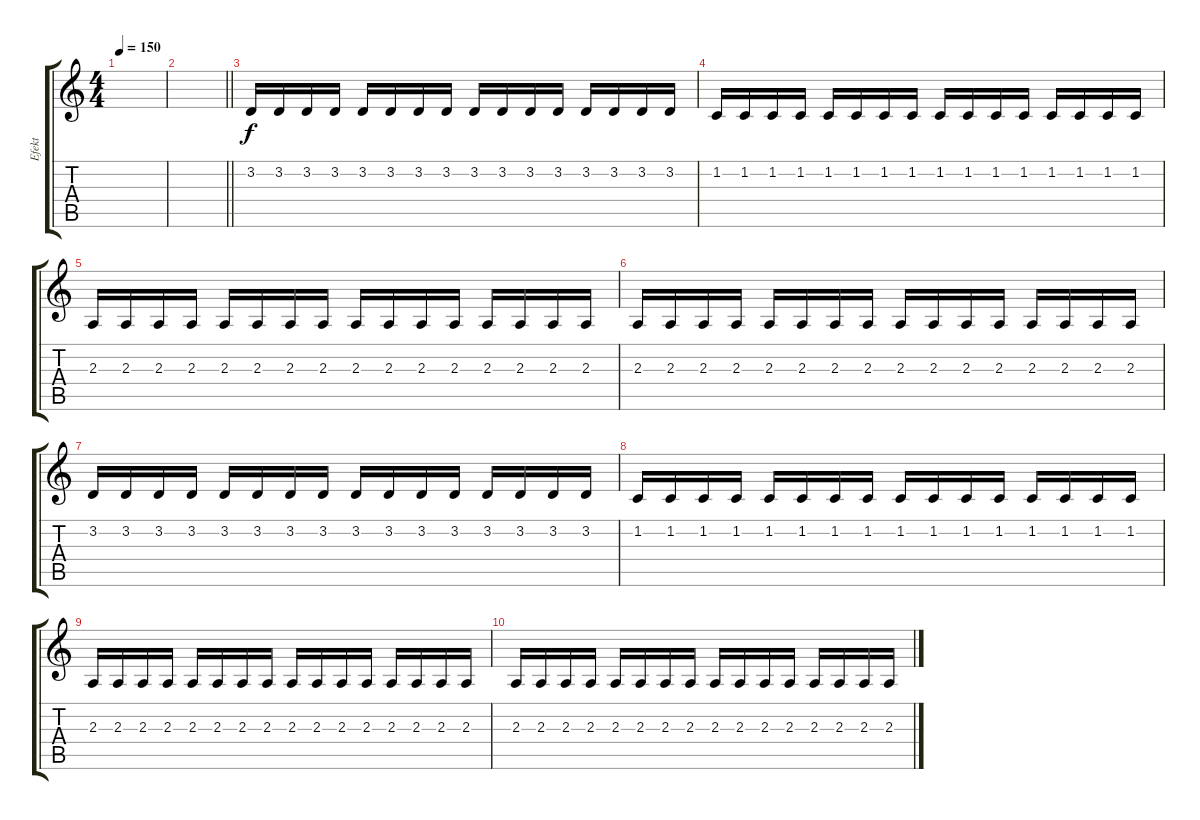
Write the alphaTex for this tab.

\track ("Efekt" "Efekt") {instrument pad3polysynth}
\staff {score tabs}
\tuning (E4 B3 G3 D3 A2 E2) {hide}
\ts (4 4)
\tempo 150
\clef g2
\ks c
|
\barLineRight lightlight
|
3.2.16 3.2.16 3.2.16 3.2.16 3.2.16 3.2.16 3.2.16 3.2.16 3.2.16 3.2.16 3.2.16 3.2.16 3.2.16 3.2.16 3.2.16 3.2.16 |
1.2.16 1.2.16 1.2.16 1.2.16 1.2.16 1.2.16 1.2.16 1.2.16 1.2.16 1.2.16 1.2.16 1.2.16 1.2.16 1.2.16 1.2.16 1.2.16 |
2.3.16 2.3.16 2.3.16 2.3.16 2.3.16 2.3.16 2.3.16 2.3.16 2.3.16 2.3.16 2.3.16 2.3.16 2.3.16 2.3.16 2.3.16 2.3.16 |
2.3.16 2.3.16 2.3.16 2.3.16 2.3.16 2.3.16 2.3.16 2.3.16 2.3.16 2.3.16 2.3.16 2.3.16 2.3.16 2.3.16 2.3.16 2.3.16 |
3.2.16 3.2.16 3.2.16 3.2.16 3.2.16 3.2.16 3.2.16 3.2.16 3.2.16 3.2.16 3.2.16 3.2.16 3.2.16 3.2.16 3.2.16 3.2.16 |
1.2.16 1.2.16 1.2.16 1.2.16 1.2.16 1.2.16 1.2.16 1.2.16 1.2.16 1.2.16 1.2.16 1.2.16 1.2.16 1.2.16 1.2.16 1.2.16 |
2.3.16 2.3.16 2.3.16 2.3.16 2.3.16 2.3.16 2.3.16 2.3.16 2.3.16 2.3.16 2.3.16 2.3.16 2.3.16 2.3.16 2.3.16 2.3.16 |
2.3.16 2.3.16 2.3.16 2.3.16 2.3.16 2.3.16 2.3.16 2.3.16 2.3.16 2.3.16 2.3.16 2.3.16 2.3.16 2.3.16 2.3.16 2.3.16
